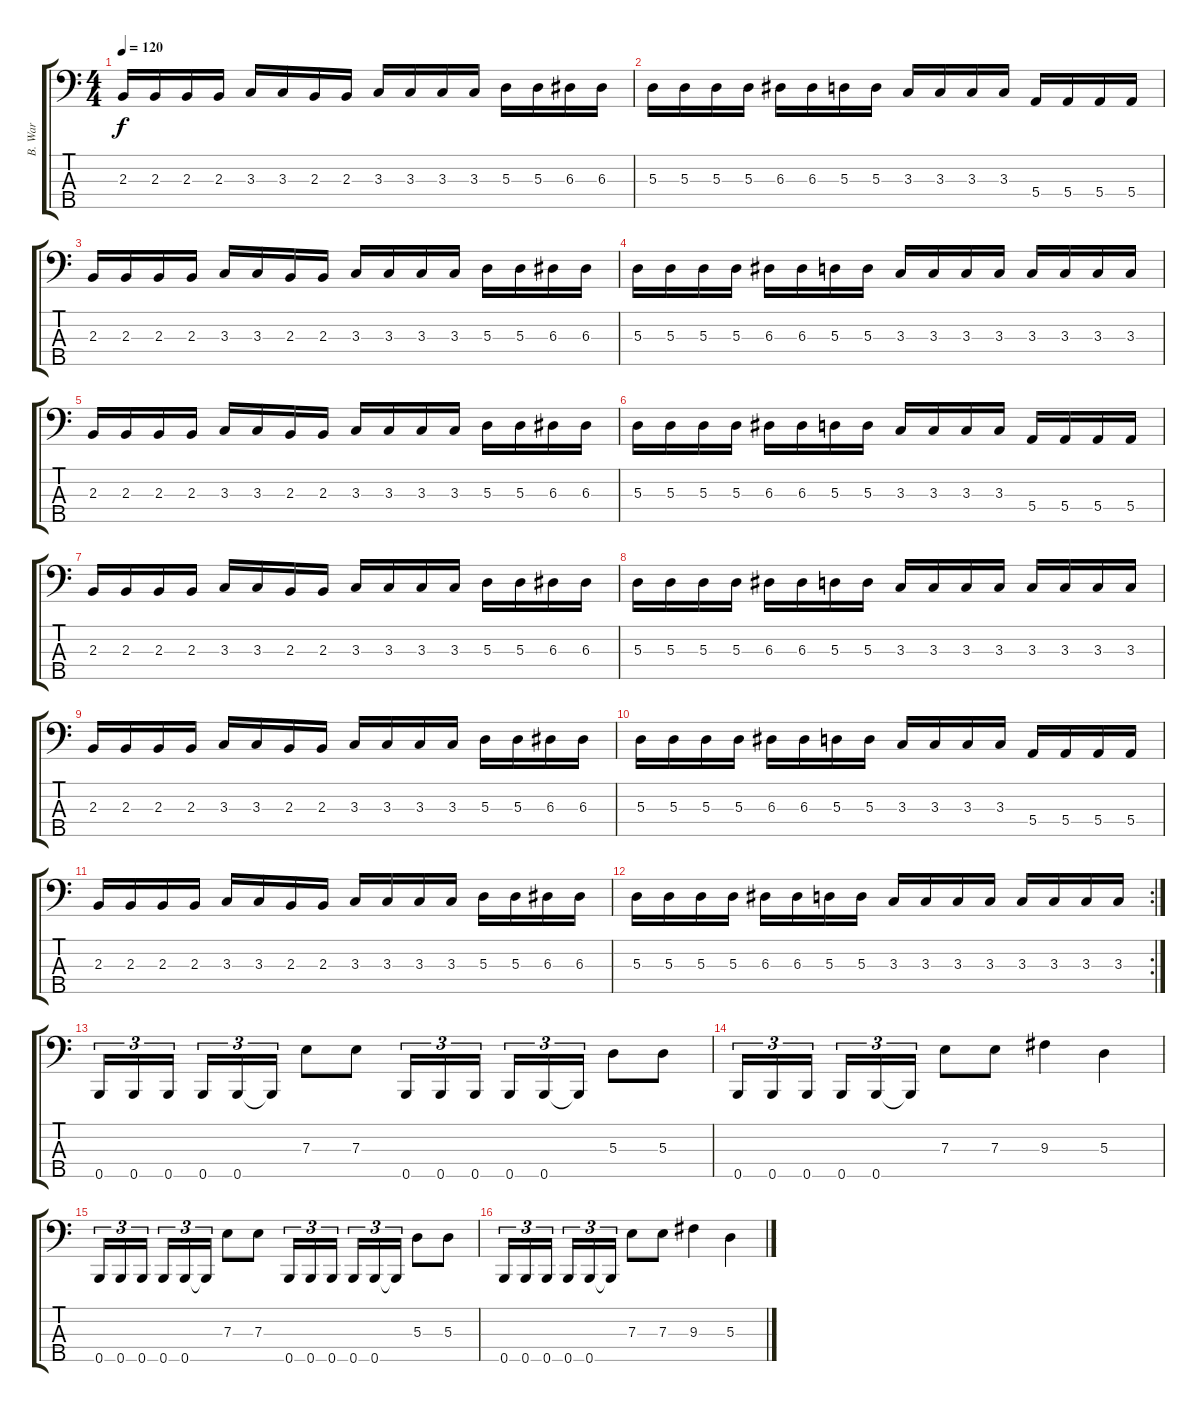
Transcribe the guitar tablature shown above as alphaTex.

\track ("B. War " "B. War ") {instrument electricbassfinger}
\staff {score tabs}
\tuning (G2 D2 A1 E1 B0) {hide}
\ts (4 4)
\tempo 120
\clef f4
\ks c
2.3.16{dy f} 2.3.16 2.3.16 2.3.16 3.3.16 3.3.16 2.3.16 2.3.16 3.3.16 3.3.16 3.3.16 3.3.16 5.3.16 5.3.16 6.3.16 6.3.16 |
5.3.16 5.3.16 5.3.16 5.3.16 6.3.16 6.3.16 5.3.16 5.3.16 3.3.16 3.3.16 3.3.16 3.3.16 5.4.16 5.4.16 5.4.16 5.4.16 |
2.3.16 2.3.16 2.3.16 2.3.16 3.3.16 3.3.16 2.3.16 2.3.16 3.3.16 3.3.16 3.3.16 3.3.16 5.3.16 5.3.16 6.3.16 6.3.16 |
5.3.16 5.3.16 5.3.16 5.3.16 6.3.16 6.3.16 5.3.16 5.3.16 3.3.16 3.3.16 3.3.16 3.3.16 3.3.16 3.3.16 3.3.16 3.3.16 |
2.3.16 2.3.16 2.3.16 2.3.16 3.3.16 3.3.16 2.3.16 2.3.16 3.3.16 3.3.16 3.3.16 3.3.16 5.3.16 5.3.16 6.3.16 6.3.16 |
5.3.16 5.3.16 5.3.16 5.3.16 6.3.16 6.3.16 5.3.16 5.3.16 3.3.16 3.3.16 3.3.16 3.3.16 5.4.16 5.4.16 5.4.16 5.4.16 |
2.3.16 2.3.16 2.3.16 2.3.16 3.3.16 3.3.16 2.3.16 2.3.16 3.3.16 3.3.16 3.3.16 3.3.16 5.3.16 5.3.16 6.3.16 6.3.16 |
5.3.16 5.3.16 5.3.16 5.3.16 6.3.16 6.3.16 5.3.16 5.3.16 3.3.16 3.3.16 3.3.16 3.3.16 3.3.16 3.3.16 3.3.16 3.3.16 |
2.3.16 2.3.16 2.3.16 2.3.16 3.3.16 3.3.16 2.3.16 2.3.16 3.3.16 3.3.16 3.3.16 3.3.16 5.3.16 5.3.16 6.3.16 6.3.16 |
5.3.16 5.3.16 5.3.16 5.3.16 6.3.16 6.3.16 5.3.16 5.3.16 3.3.16 3.3.16 3.3.16 3.3.16 5.4.16 5.4.16 5.4.16 5.4.16 |
2.3.16 2.3.16 2.3.16 2.3.16 3.3.16 3.3.16 2.3.16 2.3.16 3.3.16 3.3.16 3.3.16 3.3.16 5.3.16 5.3.16 6.3.16 6.3.16 |
\rc 2
5.3.16 5.3.16 5.3.16 5.3.16 6.3.16 6.3.16 5.3.16 5.3.16 3.3.16 3.3.16 3.3.16 3.3.16 3.3.16 3.3.16 3.3.16 3.3.16 |
0.5.16{tu (3 2) volume 16} 0.5.16{tu (3 2)} 0.5.16{tu (3 2) beam splitsecondary} 0.5.16{tu (3 2)} 0.5.16{tu (3 2)} 0.5{t}.16{tu (3 2)} 7.3.8 7.3.8 0.5.16{tu (3 2)} 0.5.16{tu (3 2)} 0.5.16{tu (3 2) beam splitsecondary} 0.5.16{tu (3 2)} 0.5.16{tu (3 2)} 0.5{t}.16{tu (3 2)} 5.3.8 5.3.8 |
0.5.16{tu (3 2)} 0.5.16{tu (3 2)} 0.5.16{tu (3 2) beam splitsecondary} 0.5.16{tu (3 2)} 0.5.16{tu (3 2)} 0.5{t}.16{tu (3 2)} 7.3.8 7.3.8 9.3.4 5.3.4 |
0.5.16{tu (3 2)} 0.5.16{tu (3 2)} 0.5.16{tu (3 2) beam splitsecondary} 0.5.16{tu (3 2)} 0.5.16{tu (3 2)} 0.5{t}.16{tu (3 2)} 7.3.8 7.3.8 0.5.16{tu (3 2)} 0.5.16{tu (3 2)} 0.5.16{tu (3 2) beam splitsecondary} 0.5.16{tu (3 2)} 0.5.16{tu (3 2)} 0.5{t}.16{tu (3 2)} 5.3.8 5.3.8 |
0.5.16{tu (3 2)} 0.5.16{tu (3 2)} 0.5.16{tu (3 2) beam splitsecondary} 0.5.16{tu (3 2)} 0.5.16{tu (3 2)} 0.5{t}.16{tu (3 2)} 7.3.8 7.3.8 9.3.4 5.3.4
